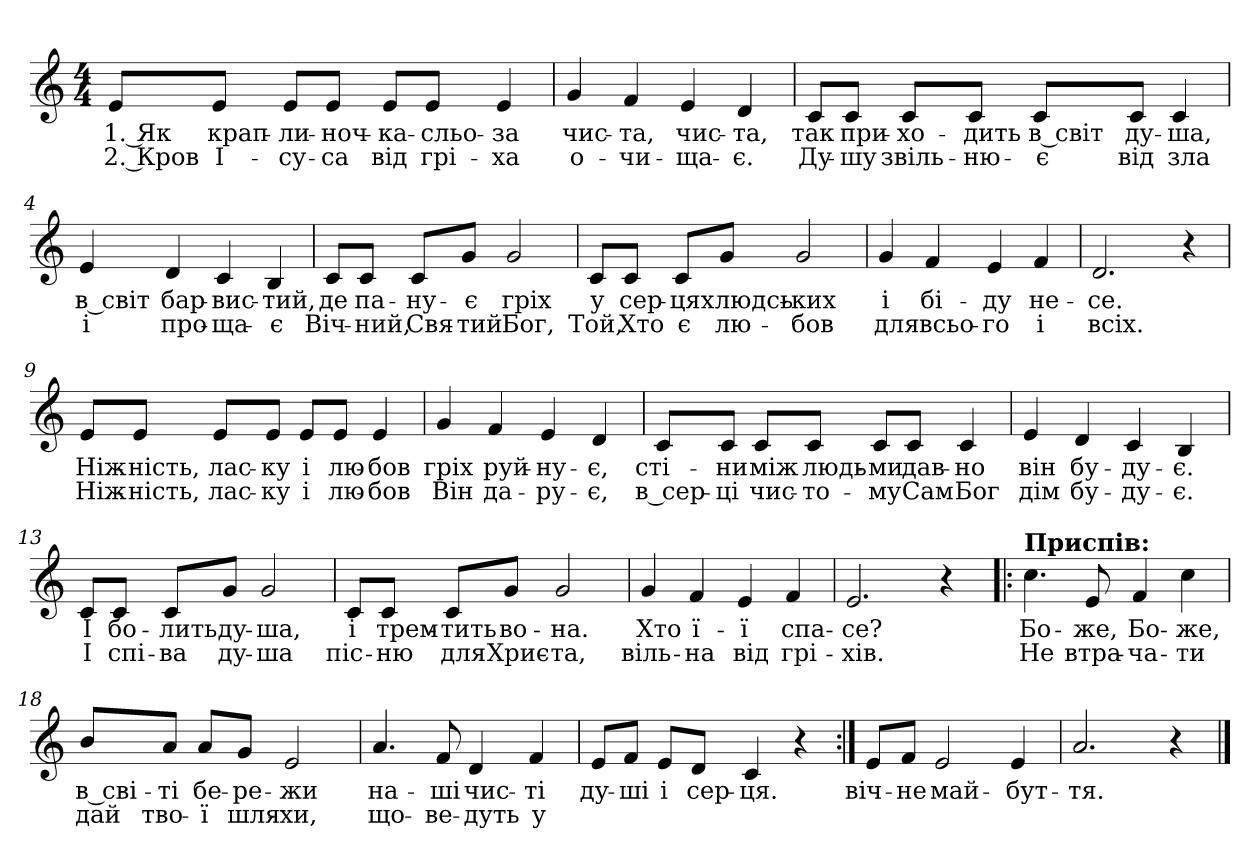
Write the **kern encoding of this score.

**kern	**text	**text
*part1	*part1	*part1
*staff1	*staff1	*staff1
*clefG2	*	*
*k[]	*	*
*C:	*	*
*M4/4	*	*
=1	=1	=1
!	!LO:LY:b	!LO:LY:b
8e/L	1. Як	2. Кров
!	!LO:LY:b	!LO:LY:b
8e/J	крап-	І-
!	!LO:LY:b	!LO:LY:b
8e/L	-ли-	-су-
!	!LO:LY:b	!LO:LY:b
8e/J	-ноч-	-са
!	!LO:LY:b	!LO:LY:b
8e/L	-ка-	від
!	!LO:LY:b	!LO:LY:b
8e/J	-сльо-	грі-
!	!LO:LY:b	!LO:LY:b
4e/	-за	-ха
=2	=2	=2
!	!LO:LY:b	!LO:LY:b
4g/	чис-	о-
!	!LO:LY:b	!LO:LY:b
4f/	-та,	-чи-
!	!LO:LY:b	!LO:LY:b
4e/	чис-	-ща-
!	!LO:LY:b	!LO:LY:b
4d/	-та,	-є.
!!LO:LB:g=z
=3	=3	=3
!	!LO:LY:b	!LO:LY:b
8c/L	так	Ду-
!	!LO:LY:b	!LO:LY:b
8c/J	при-	-шу
!	!LO:LY:b	!LO:LY:b
8c/L	-хо-	звіль-
!	!LO:LY:b	!LO:LY:b
8c/J	-дить	-ню-
!	!LO:LY:b	!LO:LY:b
8c/L	в світ	-є
!	!LO:LY:b	!LO:LY:b
8c/J	ду-	від
!	!LO:LY:b	!LO:LY:b
4c/	-ша,	зла
=4	=4	=4
!	!LO:LY:b	!LO:LY:b
4e/	в світ	і
!	!LO:LY:b	!LO:LY:b
4d/	бар-	про-
!	!LO:LY:b	!LO:LY:b
4c/	-вис-	-ща-
!	!LO:LY:b	!LO:LY:b
4B/	-тий,	-є
!!LO:LB:g=z
=5	=5	=5
!	!LO:LY:b	!LO:LY:b
8c/L	де	Віч-
!	!LO:LY:b	!LO:LY:b
8c/J	па-	-ний,
!	!LO:LY:b	!LO:LY:b
8c/L	-ну-	Свя-
!	!LO:LY:b	!LO:LY:b
8g/J	-є	-тий
!	!LO:LY:b	!LO:LY:b
2g/	гріх	Бог,
=6	=6	=6
!	!LO:LY:b	!LO:LY:b
8c/L	у	Той,
!	!LO:LY:b	!LO:LY:b
8c/J	сер-	Хто
!	!LO:LY:b	!LO:LY:b
8c/L	-цях	є
!	!LO:LY:b	!LO:LY:b
8g/J	людсь-	лю-
!	!LO:LY:b	!LO:LY:b
2g/	-ких	-бов
=7	=7	=7
!	!LO:LY:b	!LO:LY:b
4g/	і	для
!	!LO:LY:b	!LO:LY:b
4f/	бі-	всьо-
!	!LO:LY:b	!LO:LY:b
4e/	-ду	-го
!	!LO:LY:b	!LO:LY:b
4f/	не-	і
!!LO:LB:g=z
=8	=8	=8
!	!LO:LY:b	!LO:LY:b
2.d/	-се.	всіх.
4r	.	.
=9	=9	=9
!	!LO:LY:b	!LO:LY:b
8e/L	Ніж-	Ніж-
!	!LO:LY:b	!LO:LY:b
8e/J	-ність,	-ність,
!	!LO:LY:b	!LO:LY:b
8e/L	лас-	лас-
!	!LO:LY:b	!LO:LY:b
8e/J	-ку	-ку
!	!LO:LY:b	!LO:LY:b
8e/L	і	і
!	!LO:LY:b	!LO:LY:b
8e/J	лю-	лю-
!	!LO:LY:b	!LO:LY:b
4e/	-бов	-бов
=10	=10	=10
!	!LO:LY:b	!LO:LY:b
4g/	гріх	Він
!	!LO:LY:b	!LO:LY:b
4f/	руй-	да-
!	!LO:LY:b	!LO:LY:b
4e/	-ну-	-ру-
!	!LO:LY:b	!LO:LY:b
4d/	-є,	-є,
!!LO:LB:g=z
=11	=11	=11
!	!LO:LY:b	!LO:LY:b
8c/L	сті-	в сер-
!	!LO:LY:b	!LO:LY:b
8c/J	-ни	-ці
!	!LO:LY:b	!LO:LY:b
8c/L	між	чис-
!	!LO:LY:b	!LO:LY:b
8c/J	людь-	-то-
!	!LO:LY:b	!LO:LY:b
8c/L	-ми	-му
!	!LO:LY:b	!LO:LY:b
8c/J	дав-	Сам
!	!LO:LY:b	!LO:LY:b
4c/	-но	Бог
=12	=12	=12
!	!LO:LY:b	!LO:LY:b
4e/	він	дім
!	!LO:LY:b	!LO:LY:b
4d/	бу-	бу-
!	!LO:LY:b	!LO:LY:b
4c/	-ду-	-ду-
!	!LO:LY:b	!LO:LY:b
4B/	-є.	-є.
!!LO:LB:g=z
=13	=13	=13
!	!LO:LY:b	!LO:LY:b
8c/L	І	І
!	!LO:LY:b	!LO:LY:b
8c/J	бо-	спі-
!	!LO:LY:b	!LO:LY:b
8c/L	-лить	-ва
!	!LO:LY:b	!LO:LY:b
8g/J	ду-	ду-
!	!LO:LY:b	!LO:LY:b
2g/	-ша,	-ша
=14	=14	=14
!	!LO:LY:b	!LO:LY:b
8c/L	і	піс-
!	!LO:LY:b	!LO:LY:b
8c/J	трем-	-ню
!	!LO:LY:b	!LO:LY:b
8c/L	-тить	для
!	!LO:LY:b	!LO:LY:b
8g/J	во-	Хрис-
!	!LO:LY:b	!LO:LY:b
2g/	-на.	-та,
=15	=15	=15
!	!LO:LY:b	!LO:LY:b
4g/	Хто	віль-
!	!LO:LY:b	!LO:LY:b
4f/	ї-	-на
!	!LO:LY:b	!LO:LY:b
4e/	-ї	від
!	!LO:LY:b	!LO:LY:b
4f/	спа-	грі-
=16	=16	=16
!	!LO:LY:b	!LO:LY:b
2.e/	-се?	-хів.
4r	.	.
!!LO:LB:g=z
=17!|:	=17!|:	=17!|:
!LO:TX:a:B:t=Приспів&colon;	!	!
!	!LO:LY:b	!LO:LY:b
4.cc\	Бо-	Не
!	!LO:LY:b	!LO:LY:b
8e/	-же,	втра-
!	!LO:LY:b	!LO:LY:b
4f/	Бо-	-ча-
!	!LO:LY:b	!LO:LY:b
4cc\	-же,	-ти
=18	=18	=18
!	!LO:LY:b	!LO:LY:b
8b/L	в сві-	дай
!	!LO:LY:b	!LO:LY:b
8a/J	-ті	тво-
!	!LO:LY:b	!LO:LY:b
8a/L	бе-	-ї
!	!LO:LY:b	!LO:LY:b
8g/J	-ре-	шля-
!	!LO:LY:b	!LO:LY:b
2e/	-жи	-хи,
=19	=19	=19
!	!LO:LY:b	!LO:LY:b
4.a/	на-	що-
!	!LO:LY:b	!LO:LY:b
8f/	-ші	-ве-
!	!LO:LY:b	!LO:LY:b
4d/	чис-	-дуть
!	!LO:LY:b	!LO:LY:b
4f/	-ті	у
!!LO:LB:g=z
=20	=20	=20
!	!LO:LY:b	!
8e/L	ду-	.
!	!LO:LY:b	!
8f/J	-ші	.
!	!LO:LY:b	!
8e/L	і	.
!	!LO:LY:b	!
8d/J	сер-	.
!	!LO:LY:b	!
4c/	-ця.	.
4r	.	.
=21:|!	=21:|!	=21:|!
!	!LO:LY:b	!
8e/L	віч-	.
!	!LO:LY:b	!
8f/J	-не	.
!	!LO:LY:b	!
2e/	май-	.
!	!LO:LY:b	!
4e/	-бут-	.
=22	=22	=22
!	!LO:LY:b	!
2.a/	-тя.	.
4r	.	.
==	==	==
*-	*-	*-
